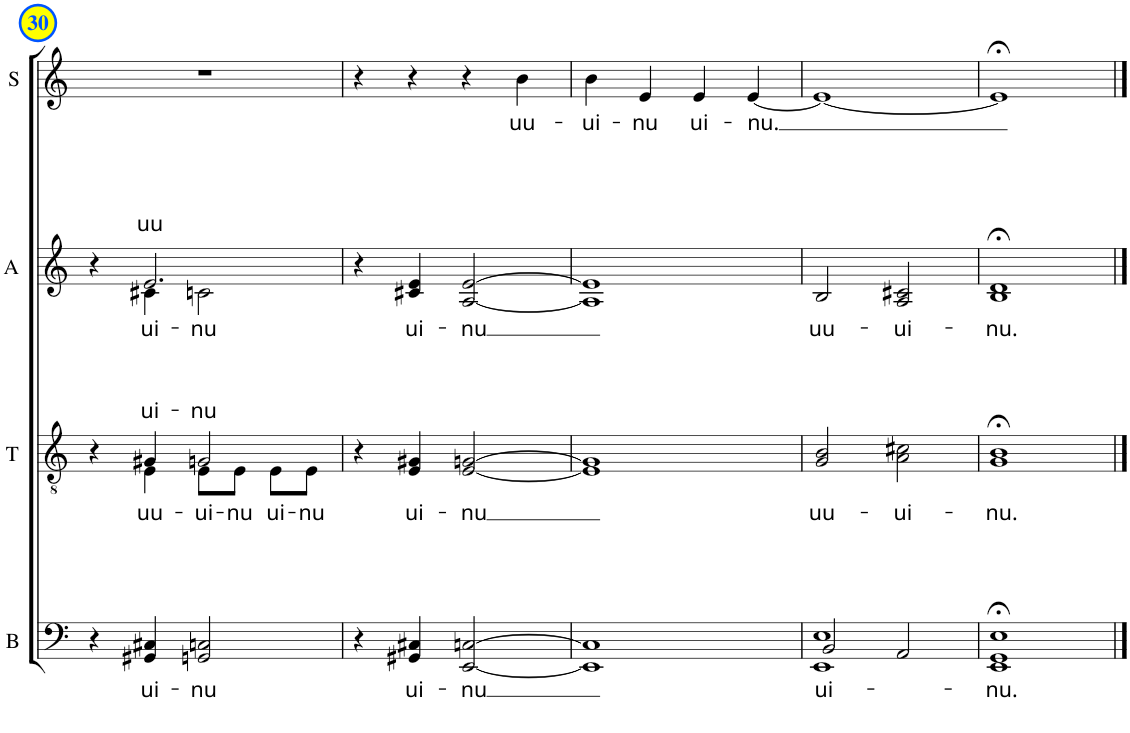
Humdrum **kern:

**kern	**text	**kern	**text	**kern	**text	**kern	**text
*part4	*part4	*part3	*part3	*part2	*part2	*part1	*part1
*staff4	*staff4	*staff3	*staff3	*staff2	*staff2	*staff1	*staff1
*I"B	*	*I"T	*	*I"A	*	*I"S	*
*I'B	*	*I'T	*	*I'A	*	*I'S	*
!!LO:PB:g=z
*clefF4	*	*clefGv2	*	*clefG2	*	*clefG2	*
*	*	*	*	*Trd1c2	*	*	*
*k[]	*	*k[]	*	*k[]	*	*k[]	*
*M4/4	*	*M4/4	*	*M4/4	*	*M4/4	*
*met(c)	*	*met(c)	*	*met(c)	*	*met(c)	*
=30	=30	=30	=30	=30	=30	=30	=30
*	*	*^	*	*^	*	*	*
4r	.	4r	4ryy	.	4r	4ryy	.	1r	.
!	!LO:LY:b	!	!	!LO:LY:a	!	!	!	!	!
!	!	!	!	!LO:LY:b	!	!	!LO:LY:a	!	!
!	!	!	!	!	!	!	!LO:LY:b	!	!
4GG#X/ 4C#X/	ui-	4G#X/	4E\	uu-	2.e/	4c#X\	ui-	.	.
!	!LO:LY:b	!	!	!LO:LY:a	!	!	!	!	!
!	!	!	!	!LO:LY:b	!	!	!LO:LY:b	!	!
2GGn/ 2Cn/	-nu	2Gn/	8E\L	-ui-	.	2cn\	-nu	.	.
!	!	!	!	!LO:LY:b	!	!	!	!	!
.	.	.	8E\J	-nu	.	.	.	.	.
!	!	!	!	!LO:LY:b	!	!	!	!	!
.	.	.	8E\L	ui-	.	.	.	.	.
!	!	!	!	!LO:LY:b	!	!	!	!	!
.	.	.	8E\J	-nu	.	.	.	.	.
*	*	*v	*v	*	*	*	*	*	*
*	*	*	*	*v	*v	*	*	*
=31	=31	=31	=31	=31	=31	=31	=31
4r	.	4r	.	4r	.	4r	.
!	!LO:LY:b	!	!LO:LY:b	!	!LO:LY:b	!	!
4GG#X/ 4C#X/	ui-	4E/ 4G#X/	ui-	4c#X/ 4e/	ui-	4r	.
!	!LO:LY:b	!	!LO:LY:b	!	!LO:LY:b	!	!
[2EE/ [2Cn/	-nu	[2E/ [2Gn/	-nu	[2A/ [2e/	-nu	4r	.
!	!	!	!	!	!	!	!LO:LY:b
.	.	.	.	.	.	4b\	uu-
=32	=32	=32	=32	=32	=32	=32	=32
!	!	!	!	!	!	!	!LO:LY:b
1EE] 1C]	.	1E] 1G]	.	1A] 1e]	.	4b\	-ui-
!	!	!	!	!	!	!	!LO:LY:b
.	.	.	.	.	.	4e/	-nu
!	!	!	!	!	!	!	!LO:LY:b
.	.	.	.	.	.	4e/	ui-
!	!	!	!	!	!	!	!LO:LY:b
.	.	.	.	.	.	[4e/	-nu.
=33	=33	=33	=33	=33	=33	=33	=33
*^	*	*	*	*	*	*	*
!	!	!LO:LY:b	!	!LO:LY:b	!	!LO:LY:b	!	!
2BB/	1EE 1E	-ui-	2G/ 2B/	uu-	2B/	uu-	1e_	.
!	!	!	!	!LO:LY:b	!	!LO:LY:b	!	!
2AA/	.	.	2A\ 2c#X\	-ui-	2A/ 2c#X/	-ui-	.	.
*v	*v	*	*	*	*	*	*	*
=34	=34	=34	=34	=34	=34	=34	=34
!	!LO:LY:b	!	!LO:LY:b	!	!LO:LY:b	!	!
1EE;< 1GG;< 1E;<	nu.	1G;< 1B;<	-nu.	1B;< 1d;<	-nu.	1e;<]	.
==	==	==	==	==	==	==	==
*-	*-	*-	*-	*-	*-	*-	*-
